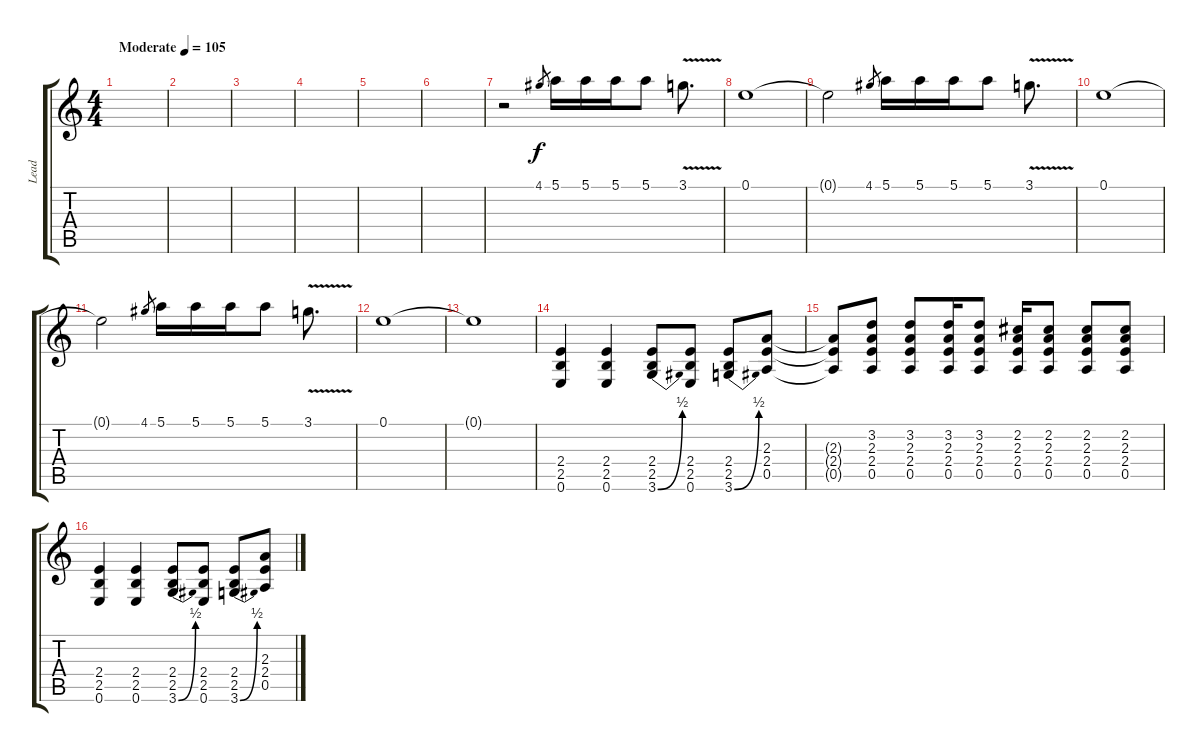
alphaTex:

\track ("Lead" "Lead") {instrument overdrivenguitar}
\staff {score tabs}
\tuning (E4 B3 G3 D3 A2 E2) {hide}
\ts (4 4)
\tempo (105 "Moderate")
\clef g2
\ks c
|
|
|
|
|
|
r.2 4.1.8{gr} 5.1.16 5.1.16 5.1.16 5.1.8 3.1{v}.8{d} |
0.1.1 |
0.1{t}.2 4.1.8{gr} 5.1.16 5.1.16 5.1.16 5.1.8 3.1{v}.8{d} |
0.1.1 |
0.1{t}.2 4.1.8{gr} 5.1.16 5.1.16 5.1.16 5.1.8 3.1{v}.8{d} |
0.1.1 |
0.1{t}.1 |
(2.4 2.5 0.6).4{volume 16} (2.4 2.5 0.6).4 (2.4 2.5 3.6{be (bend 0 0 60 2)}).8 (2.4 2.5 0.6).8 (2.4 2.5 3.6{be (bend 0 0 60 2)}).8 (2.3 2.4 0.5).8 |
(2.3{t} 2.4{t} 0.5{t}).8 (3.2 2.3 2.4 0.5).8 (3.2 2.3 2.4 0.5).8 (3.2 2.3 2.4 0.5).16 (3.2 2.3 2.4 0.5).8 (2.2 2.3 2.4 0.5).16 (2.2 2.3 2.4 0.5).8 (2.2 2.3 2.4 0.5).8 (2.2 2.3 2.4 0.5).8 |
(2.4 2.5 0.6).4 (2.4 2.5 0.6).4 (2.4 2.5 3.6{be (bend 0 0 60 2)}).8 (2.4 2.5 0.6).8 (2.4 2.5 3.6{be (bend 0 0 60 2)}).8 (2.3 2.4 0.5).8
